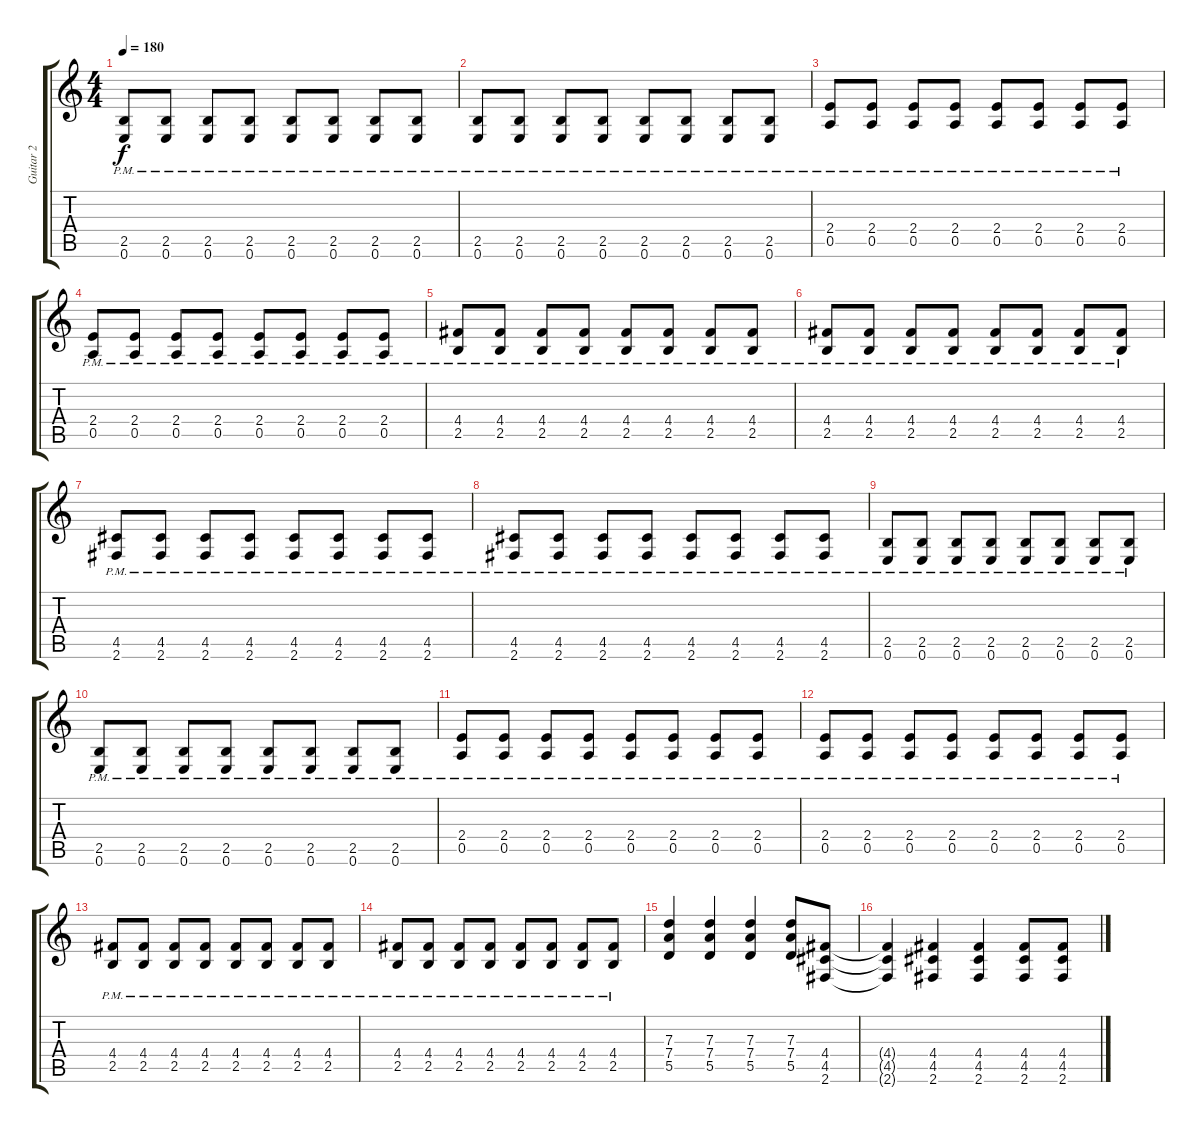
\track ("Guitar 2" "Guitar 2") {instrument overdrivenguitar}
\staff {score tabs}
\tuning (E4 B3 G3 D3 A2 E2) {hide}
\ts (4 4)
\tempo 180
\clef g2
\ks c
(2.5{pm} 0.6{pm}).8{dy f} (2.5{pm} 0.6{pm}).8 (2.5{pm} 0.6{pm}).8 (2.5{pm} 0.6{pm}).8 (2.5{pm} 0.6{pm}).8 (2.5{pm} 0.6{pm}).8 (2.5{pm} 0.6{pm}).8 (2.5{pm} 0.6{pm}).8 |
(2.5{pm} 0.6{pm}).8 (2.5{pm} 0.6{pm}).8 (2.5{pm} 0.6{pm}).8 (2.5{pm} 0.6{pm}).8 (2.5{pm} 0.6{pm}).8 (2.5{pm} 0.6{pm}).8 (2.5{pm} 0.6{pm}).8 (2.5{pm} 0.6{pm}).8 |
(2.4{pm} 0.5{pm}).8 (2.4{pm} 0.5{pm}).8 (2.4{pm} 0.5{pm}).8 (2.4{pm} 0.5{pm}).8 (2.4{pm} 0.5{pm}).8 (2.4{pm} 0.5{pm}).8 (2.4{pm} 0.5{pm}).8 (2.4{pm} 0.5{pm}).8 |
(2.4{pm} 0.5{pm}).8 (2.4{pm} 0.5{pm}).8 (2.4{pm} 0.5{pm}).8 (2.4{pm} 0.5{pm}).8 (2.4{pm} 0.5{pm}).8 (2.4{pm} 0.5{pm}).8 (2.4{pm} 0.5{pm}).8 (2.4{pm} 0.5{pm}).8 |
(4.4{pm} 2.5{pm}).8 (4.4{pm} 2.5{pm}).8 (4.4{pm} 2.5{pm}).8 (4.4{pm} 2.5{pm}).8 (4.4{pm} 2.5{pm}).8 (4.4{pm} 2.5{pm}).8 (4.4{pm} 2.5{pm}).8 (4.4{pm} 2.5{pm}).8 |
(4.4{pm} 2.5{pm}).8 (4.4{pm} 2.5{pm}).8 (4.4{pm} 2.5{pm}).8 (4.4{pm} 2.5{pm}).8 (4.4{pm} 2.5{pm}).8 (4.4{pm} 2.5{pm}).8 (4.4{pm} 2.5{pm}).8 (4.4{pm} 2.5{pm}).8 |
(4.5{pm} 2.6{pm}).8 (4.5{pm} 2.6{pm}).8 (4.5{pm} 2.6{pm}).8 (4.5{pm} 2.6{pm}).8 (4.5{pm} 2.6{pm}).8 (4.5{pm} 2.6{pm}).8 (4.5{pm} 2.6{pm}).8 (4.5{pm} 2.6{pm}).8 |
(4.5{pm} 2.6{pm}).8 (4.5{pm} 2.6{pm}).8 (4.5{pm} 2.6{pm}).8 (4.5{pm} 2.6{pm}).8 (4.5{pm} 2.6{pm}).8 (4.5{pm} 2.6{pm}).8 (4.5{pm} 2.6{pm}).8 (4.5{pm} 2.6{pm}).8 |
(2.5{pm} 0.6{pm}).8 (2.5{pm} 0.6{pm}).8 (2.5{pm} 0.6{pm}).8 (2.5{pm} 0.6{pm}).8 (2.5{pm} 0.6{pm}).8 (2.5{pm} 0.6{pm}).8 (2.5{pm} 0.6{pm}).8 (2.5{pm} 0.6{pm}).8 |
(2.5{pm} 0.6{pm}).8 (2.5{pm} 0.6{pm}).8 (2.5{pm} 0.6{pm}).8 (2.5{pm} 0.6{pm}).8 (2.5{pm} 0.6{pm}).8 (2.5{pm} 0.6{pm}).8 (2.5{pm} 0.6{pm}).8 (2.5{pm} 0.6{pm}).8 |
(2.4{pm} 0.5{pm}).8 (2.4{pm} 0.5{pm}).8 (2.4{pm} 0.5{pm}).8 (2.4{pm} 0.5{pm}).8 (2.4{pm} 0.5{pm}).8 (2.4{pm} 0.5{pm}).8 (2.4{pm} 0.5{pm}).8 (2.4{pm} 0.5{pm}).8 |
(2.4{pm} 0.5{pm}).8 (2.4{pm} 0.5{pm}).8 (2.4{pm} 0.5{pm}).8 (2.4{pm} 0.5{pm}).8 (2.4{pm} 0.5{pm}).8 (2.4{pm} 0.5{pm}).8 (2.4{pm} 0.5{pm}).8 (2.4{pm} 0.5{pm}).8 |
(4.4{pm} 2.5{pm}).8 (4.4{pm} 2.5{pm}).8 (4.4{pm} 2.5{pm}).8 (4.4{pm} 2.5{pm}).8 (4.4{pm} 2.5{pm}).8 (4.4{pm} 2.5{pm}).8 (4.4{pm} 2.5{pm}).8 (4.4{pm} 2.5{pm}).8 |
(4.4{pm} 2.5{pm}).8 (4.4{pm} 2.5{pm}).8 (4.4{pm} 2.5{pm}).8 (4.4{pm} 2.5{pm}).8 (4.4{pm} 2.5{pm}).8 (4.4{pm} 2.5{pm}).8 (4.4{pm} 2.5{pm}).8 (4.4{pm} 2.5{pm}).8 |
(7.3 7.4 5.5).4 (7.3 7.4 5.5).4 (7.3 7.4 5.5).4 (7.3 7.4 5.5).8 (4.4 4.5 2.6).8 |
(4.4{t} 4.5{t} 2.6{t}).4 (4.4 4.5 2.6).4 (4.4 4.5 2.6).4 (4.4 4.5 2.6).8 (4.4 4.5 2.6).8
